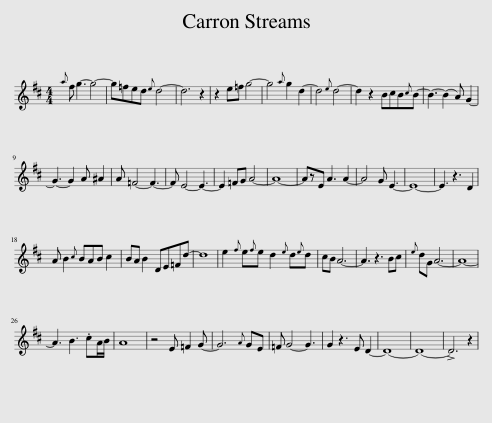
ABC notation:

X:1
L:1/8
M:4/4
I:linebreak $
K:D
V:1 treble
V:1
{a} f g3- g4- | g=fed{e} d4- | d6 z2 | z2 e=f g4- | g4{a} g2 d2- | %5
 d4{e} d4- | d2 z2 BcB{c}B- | B3- (B2 A) G2- |$ G3- G2 A ^A2 | A =F4- F3- | %10
 F E4- E3- | E2 =FG A4- | A8- | AzE A3 A2- | A4 G E3- | %15
 E8- | E3 z3 D2 |$ A B2{c} BAB c2 | BA B2 DE=Fd- | d8 | %20
 e2{f} e{f}e d2{e} d{e}d | cB A6- | A3 z3 Bc |{e} dG A6- | A8- |$ %25
 A3 B3 .cA/B/ | A8 | z4 E =F2 G- | G6{A} GE | =F G4- G3 | %30
 G2 z3 E D2- | D8- | D8- | !>!D6 z2 | %34
